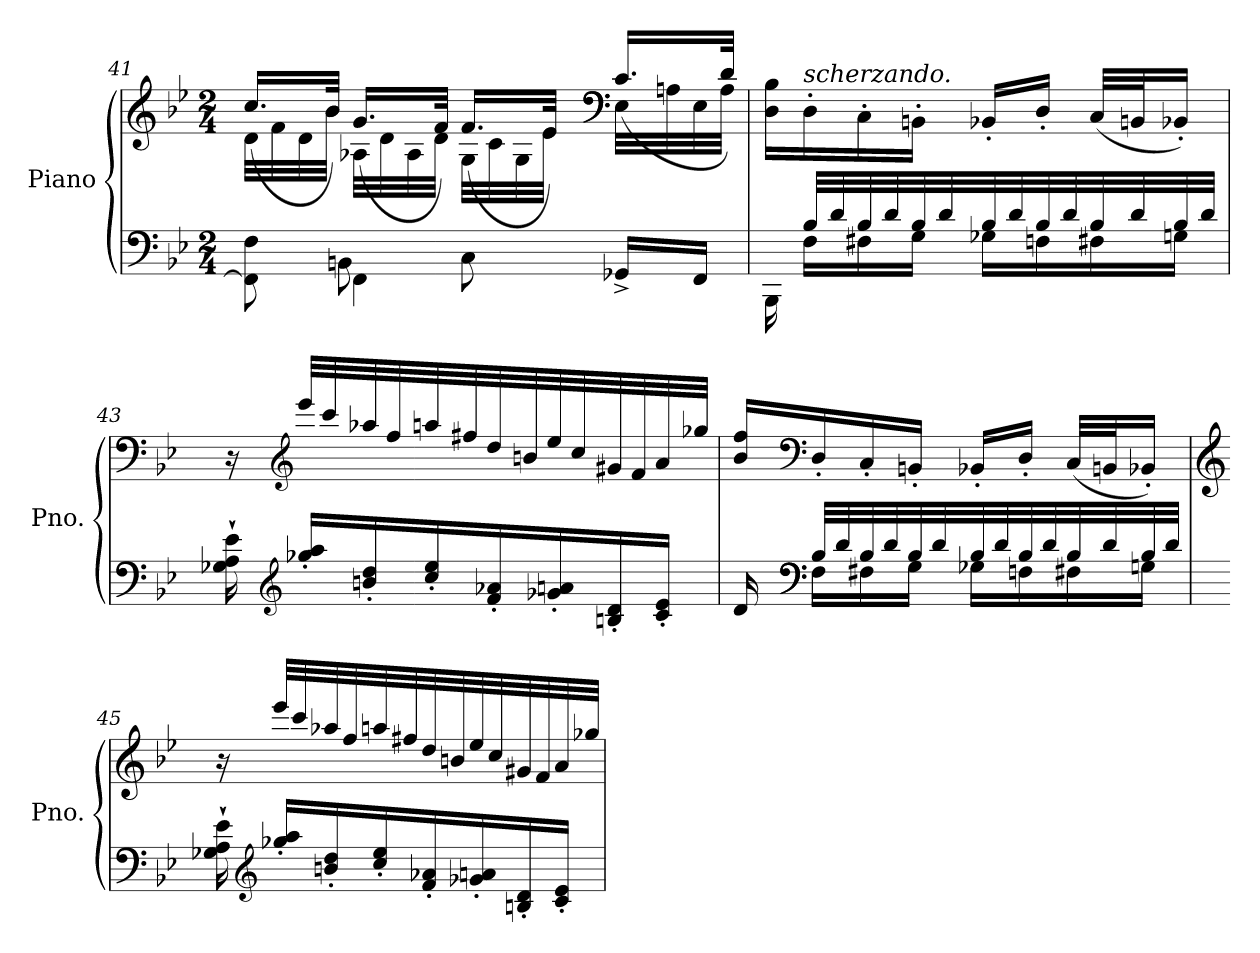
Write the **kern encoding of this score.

**kern	**kern
*part1	*part1
*staff2	*staff1
*I"Piano	*
*I'Pno.	*
!!LO:LB:g=z
*clefF4	*clefG2
*k[b-e-]	*k[b-e-]
*M2/4	*M2/4
=41	=41
*^	*^
8FF\] 8F\	8ryy	32d\LLL	(>16.cc/LL
.	.	32f\	.
.	.	32d\	.
.	.	32b-\JJJ	32b-/JJk)
4FF\	8BBn\	32A-X\LLL	(>16.g/LL
.	.	32d\	.
.	.	32A-\	.
.	.	32d\JJJ	32f/JJk)
.	8C\	32G\LLL	(>16.f/LL
.	.	32c\	.
.	.	32G\	.
.	.	32e-\JJJ	32e-/JJk)
*	*	*clefF4	*
16GG-X^/LL	8ryy	32E-\LLL	(>16.c/LL
.	.	32An\	.
16FF/JJ	.	32E-\	.
.	.	32A\JJJ	32d/JJk)
*	*	*v	*v
!!LO:LB:g=z
=42	=42	=42
16BBB-\	16ryy	16D\ 16B-\LL
!	!	!LO:TX:a:i:t=scherzando.
16F'\LL	32B-/LLL	16D'\
.	32d/	.
16F#X'\	32B-/	16C'\
.	32d/	.
16G'\JJ	32B-/	16BBn'\JJ
.	32d/	.
16G-X'\LL	32B-/	16BB-X'/LL
.	32d/	.
16Fn'\	32B-/	16D'/JJ
.	32d/	.
16F#X'\	32B-/	(<32C/LLL
.	32d/	32BBn/J
16Gn'\JJ	32B-/	16BB-X'/JJ)
.	32d/JJJ	.
*v	*v	*
=43	=43
16G-X\` 16A\` 16e-\`	16r
*clefG2	*clefG2
16gg-X/' 16aa/'LL	32eee-/LLL
.	32ccc/
16bn/' 16dd/'	32aa-X/
.	32ff/
16cc/' 16ee-/'	32aan/
.	32ff#X/
16f/' 16a-X/'	32dd/
.	32bn/
16g-X/' 16an/'	32ee-/
.	32cc/
16Bn/' 16d/'	32g#X/
.	32f/
16c/' 16e-/'JJ	32a/
.	32gg-X/JJJ
!!LO:LB:g=z
=44	=44
*^	*
16d/	16ryy	16b-/ 16ff/LL
*clefF4	*	*clefF4
16F'\LL	32B-/LLL	16D'/
.	32d/	.
16F#X'\	32B-/	16C'/
.	32d/	.
16G'\JJ	32B-/	16BBn'/JJ
.	32d/	.
16G-X'\LL	32B-/	16BB-X'/LL
.	32d/	.
16Fn'\	32B-/	16D'/JJ
.	32d/	.
16F#X'\	32B-/	(<32C/LLL
.	32d/	32BBn/J
16Gn'\JJ	32B-/	16BB-X'/JJ)
.	32d/JJJ	.
*v	*v	*
!!LO:PB:g=z
=45	=45
*	*clefG2
16G-X\` 16A\` 16e-\`	16r
*clefG2	*
16gg-X/' 16aa/'LL	32eee-/LLL
.	32ccc/
16bn/' 16dd/'	32aa-X/
.	32ff/
16cc/' 16ee-/'	32aan/
.	32ff#X/
16f/' 16a-X/'	32dd/
.	32bn/
16g-X/' 16an/'	32ee-/
.	32cc/
16Bn/' 16d/'	32g#X/
.	32f/
16c/' 16e-/'JJ	32a/
.	32gg-X/JJJ
=	=
*-	*-
